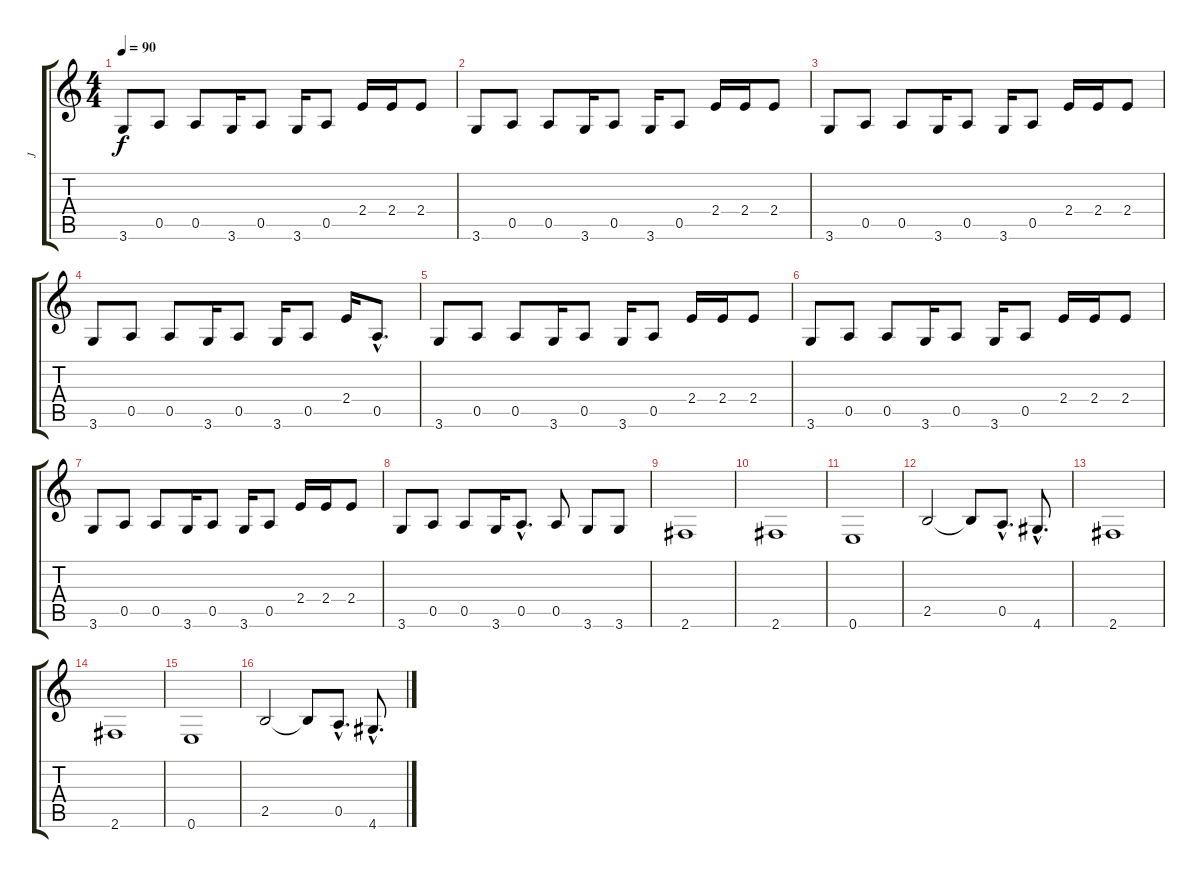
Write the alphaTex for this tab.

\track ("J" "J") {instrument electricbassfinger}
\staff {score tabs}
\tuning (E4 B3 G3 D3 A2 E2) {hide}
\ts (4 4)
\tempo 90
\clef g2
\ks c
3.6.8{dy f} 0.5.8 0.5.8 3.6.16 0.5.8 3.6.16 0.5.8 2.4.16 2.4.16 2.4.8 |
3.6.8 0.5.8 0.5.8 3.6.16 0.5.8 3.6.16 0.5.8 2.4.16 2.4.16 2.4.8 |
3.6.8 0.5.8 0.5.8 3.6.16 0.5.8 3.6.16 0.5.8 2.4.16 2.4.16 2.4.8 |
3.6.8 0.5.8 0.5.8 3.6.16 0.5.8 3.6.16 0.5.8 2.4.16 0.5{hac}.8{d} |
3.6.8 0.5.8 0.5.8 3.6.16 0.5.8 3.6.16 0.5.8 2.4.16 2.4.16 2.4.8 |
3.6.8 0.5.8 0.5.8 3.6.16 0.5.8 3.6.16 0.5.8 2.4.16 2.4.16 2.4.8 |
3.6.8 0.5.8 0.5.8 3.6.16 0.5.8 3.6.16 0.5.8 2.4.16 2.4.16 2.4.8 |
3.6.8 0.5.8 0.5.8 3.6.16 0.5{hac}.8{d} 0.5.8 3.6.8 3.6.8 |
2.6.1 |
2.6.1 |
0.6.1 |
2.5.2 2.5{t}.8 0.5{hac}.8{d} 4.6{hac}.8{d} |
2.6.1 |
2.6.1 |
0.6.1 |
2.5.2 2.5{t}.8 0.5{hac}.8{d} 4.6{hac}.8{d}
